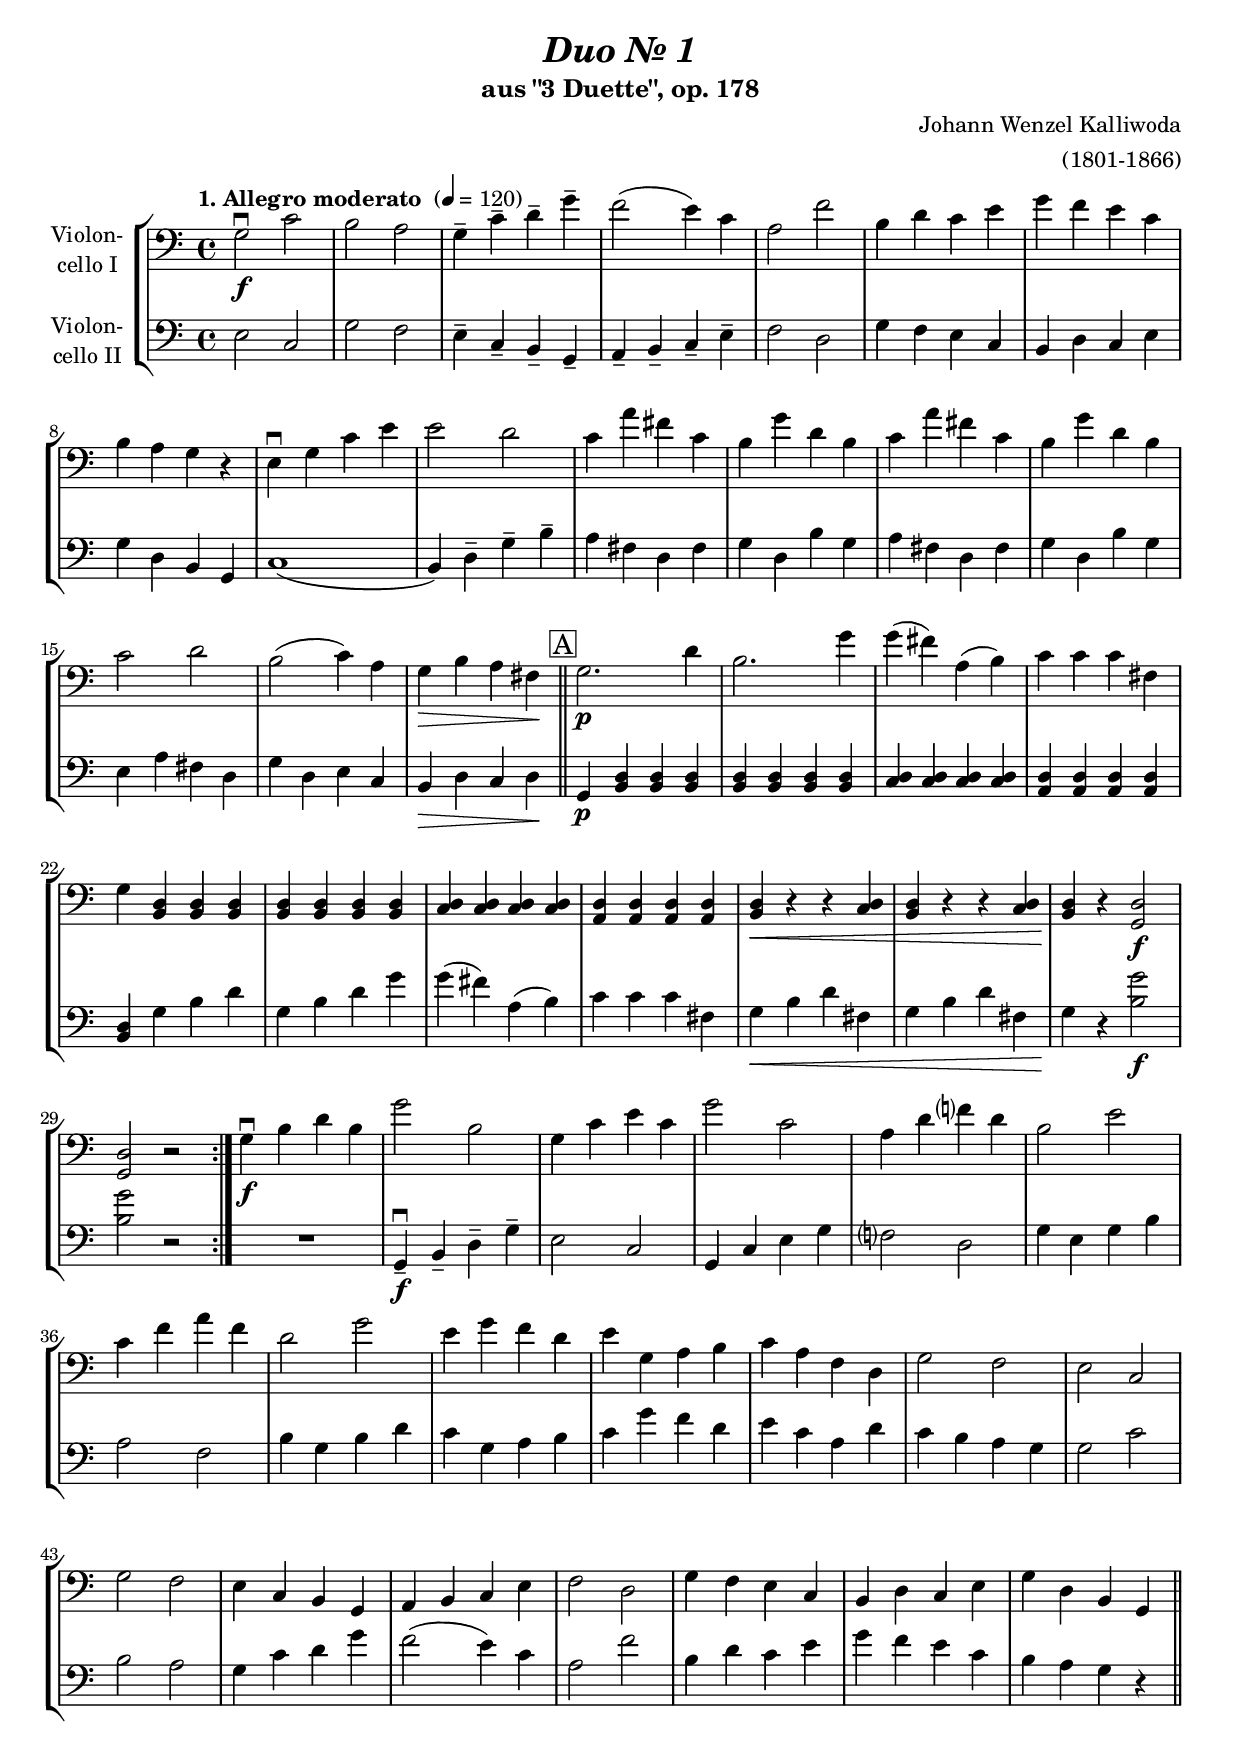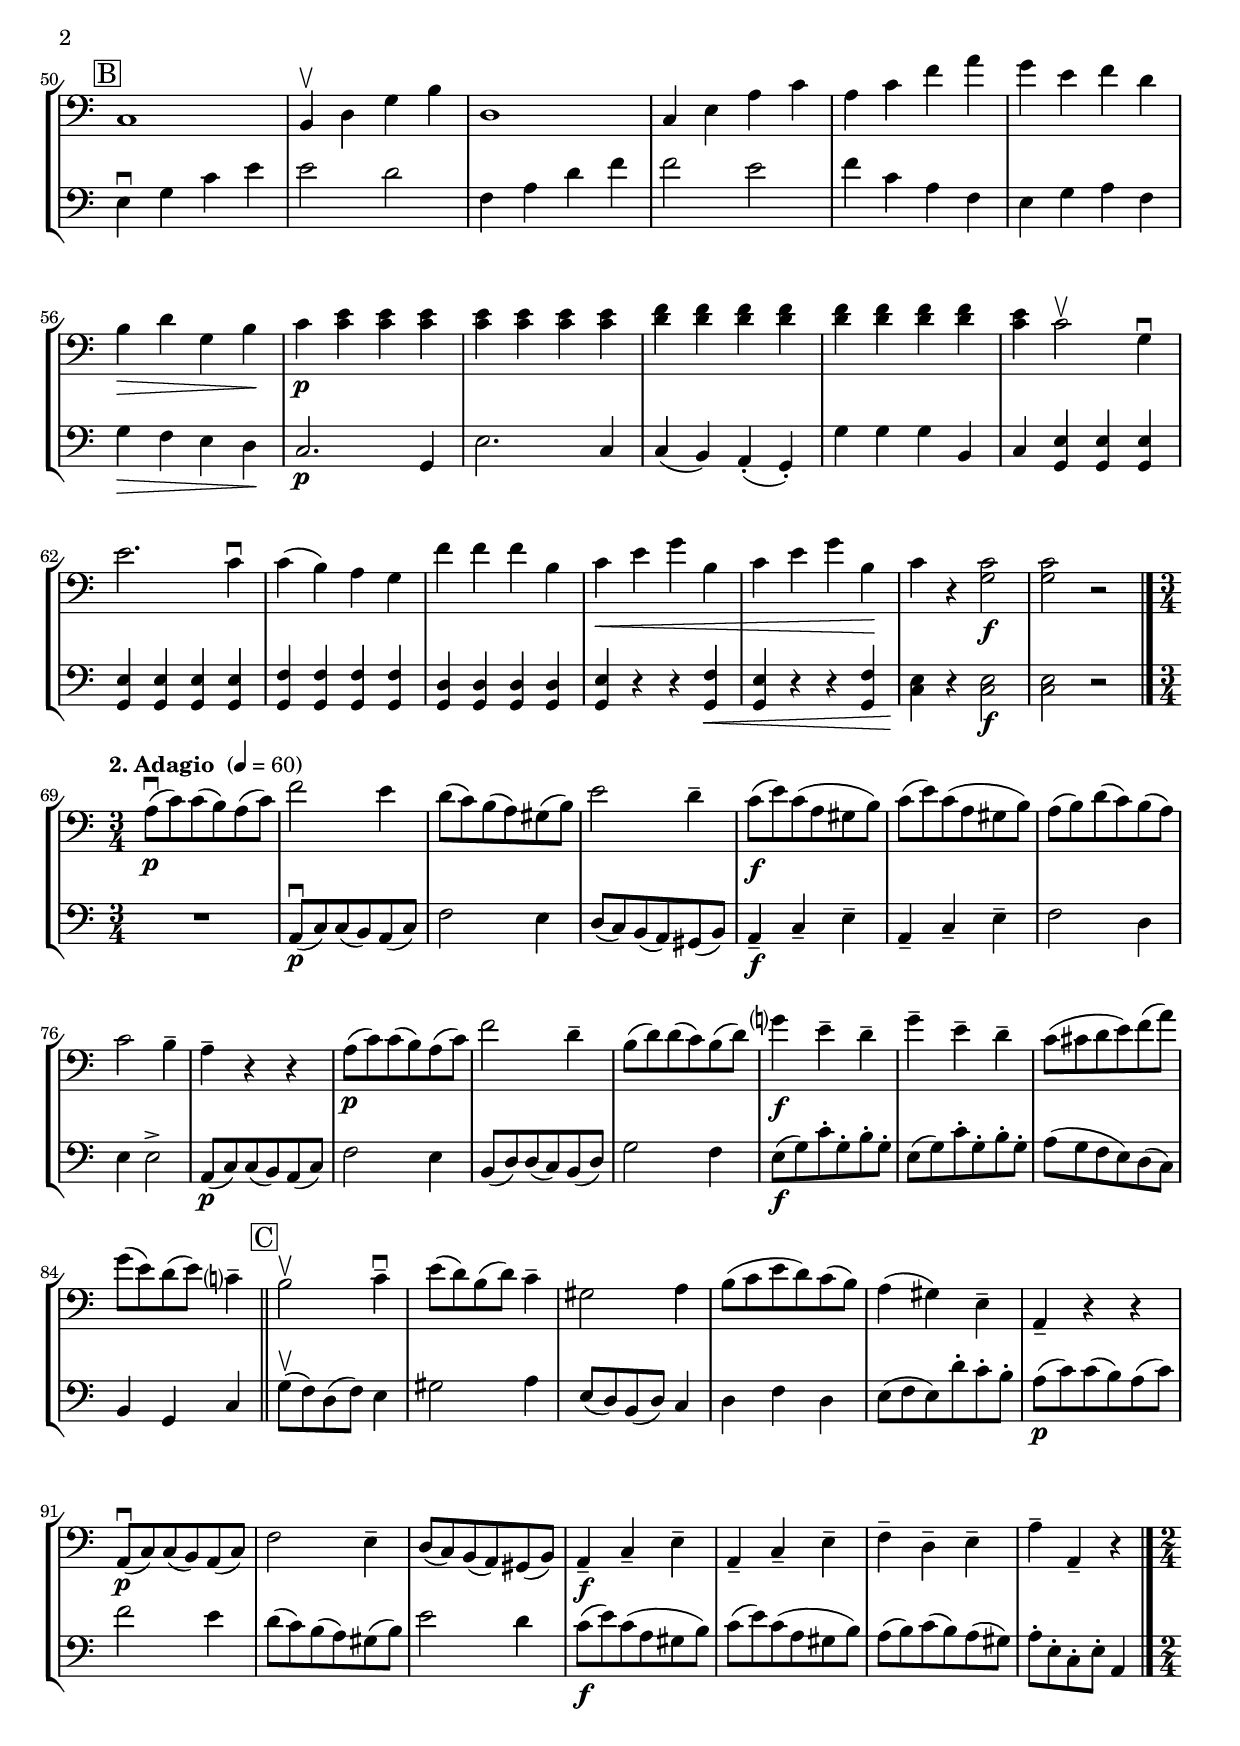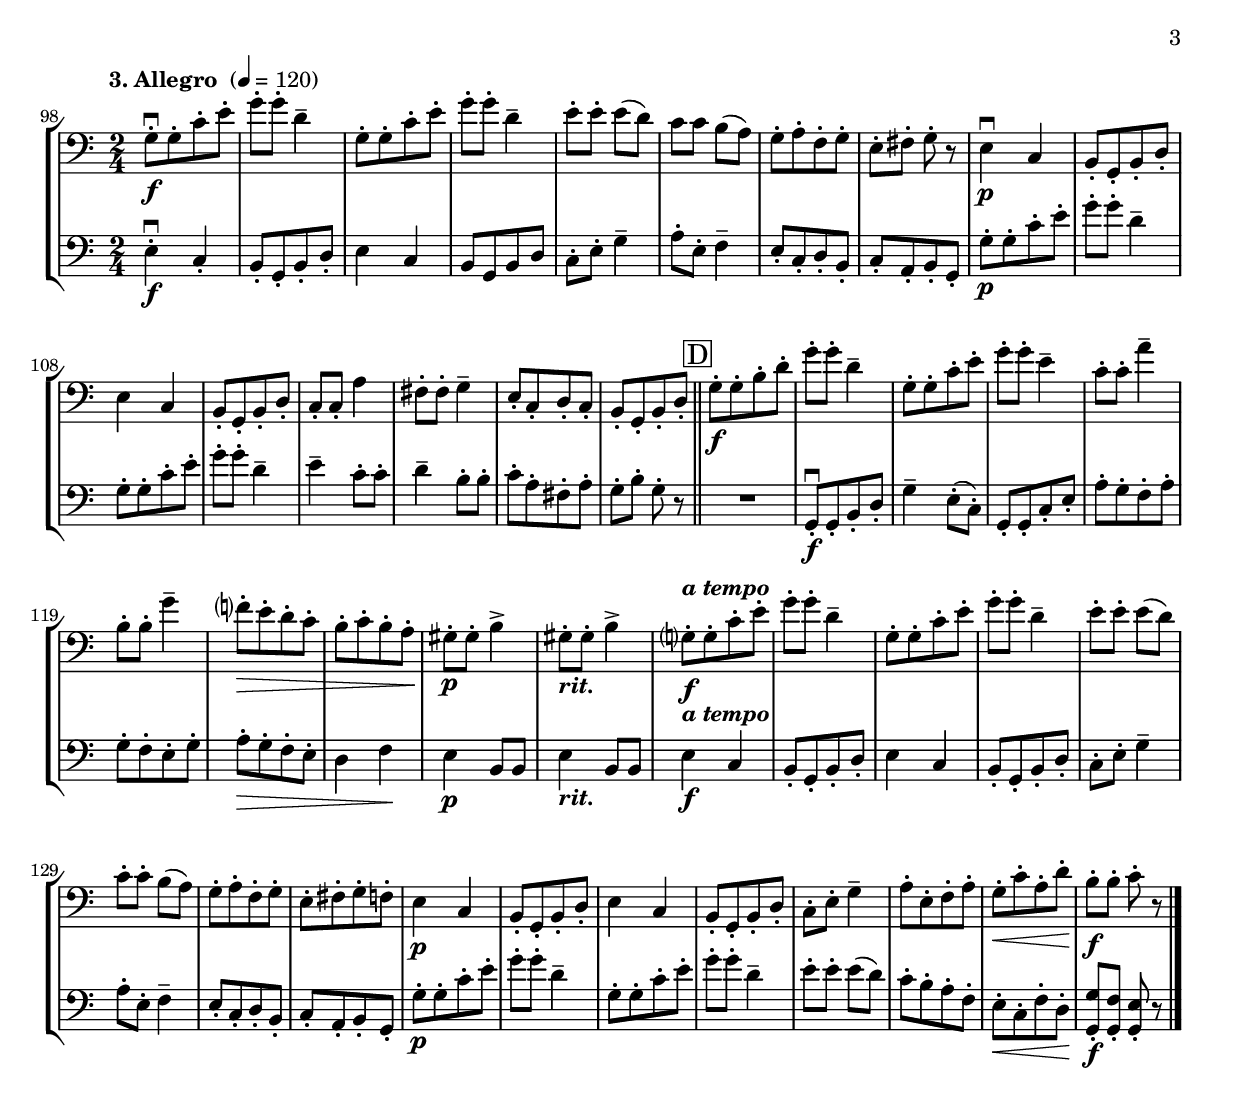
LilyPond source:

\version "2.14.2"
\include "deutsch.ly"
  
#(set-global-staff-size 19.25)

\header {
  title    = \markup \italic "Duo Nr. 1"
  subtitle = "aus \"3 Duette\", op. 178"
  composer = "Johann Wenzel Kalliwoda"
  arranger = "(1801-1866)"
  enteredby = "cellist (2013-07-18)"
}

voiceconsts = {
  \key c \major
%  \clef "treble_8"
  \clef "bass"
% \numericTimeSignature
  \compressFullBarRests
}

%minstr = "harpsichord"
mihi = "clarinet"
%minstr = "accordion"
milo = "bassoon"

boxa = { \bar "||" \mark \markup \box "A" }
boxb = { \bar "||" \mark \markup \box "B" }
boxc = { \bar "||" \mark \markup \box "C" }
boxd = { \bar "||" \mark \markup \box "D" }

atp = \markup \bold \italic "a tempo"
rit = \markup \bold \italic "rit."

introa = {            \tempo "1. Allegro moderato " 4=120 \time 4/4 }
introb = { \break     \tempo "2. Adagio "           4=60  \time 3/4 }
introc = { \pageBreak \tempo "3. Allegro "          4=120 \time 2/4 }

va = \relative c' {
  \voiceconsts

  \introa
  \repeat volta 2 {
    g2\f\downbow c
    h a
    g4-- c-- d-- g--
    f2( e4) c
    a2 f'
    h,4 d c e

    g f e c
    h a g r
    e\downbow g c e
    e2 d
    c4 a' fis c
    h g' d h
    c a' fis c

    h g' d h
    c2 d
    h( c4) a
    g\> h a fis\! \boxa
    g2.\p d'4
    h2. g'4
    g( fis) a,( h)

    c c c fis,
    g <h, d> <h d> <h d>
    <h d> <h d> <h d> <h d>
    <c d> <c d> <c d> <c d>
    <a d> <a d> <a d> <a d>
    <h d>\< r r <c d>

    <h d> r r <c d>
    <h d>\! r <g d'>2\f
    <g d'> r
  }
  g'4\f\downbow h d h
  g'2 h,
  g4 c e c
  g'2 c,

  a4 d f? d
  h2 e
  c4 f a f
  d2 g
  e4 g f d
  e g, a h
  c a f d

  g2 f
  e c
  g' f
  e4 c h g
  a h c e
  f2 d
  g4 f e c

  h d c e
  g d h g \boxb
  c1
  h4\upbow d g h
  d,1
  c4 e a c
  a c f a

  g e f d
  h\> d g, h\!
  c\p <c e> <c e> <c e>
  <c e> <c e> <c e> <c e>
  <d f> <d f> <d f> <d f>
  <d f> <d f> <d f> <d f>
  <c e> c2\upbow g4\downbow

  e'2. c4\downbow
  c( h) a g
  f' f f h,
  c\< e g h,
  c e g h,\!
  c r <g c>2\f
  <g c> r \bar "|."

  \introb
  a8(\p\downbow c) c( h) a( c)
  f2 e4
  d8( c) h( a) gis( h)
  e2 d4--
  c8(\f e) c( a gis h)

  c( e) c( a gis h)
  a( h) d( c) h( a)
  c2 h4--
  a-- r r
  a8(\p c) c( h) a( c)
  f2 d4--

  h8( d) d( c) h( d)
  g?4\f e-- d--
  g-- e-- d--
  c8( cis d e) f( a)
  g( e) d( e) c?4-- \boxc
  h2\upbow c4--\downbow

  e8( d) h( d) c4--
  gis2 a4
  h8( c e d) c( h)
  a4( gis) e--
  a,-- r r
  a8(\p\downbow c) c( h) a( c)

  f2 e4--
  d8( c) h( a) gis( h)
  a4--\f c-- e--
  a,-- c-- e--
  f-- d-- e--
  a-- a,-- r \bar "|."

  \introc
  g'8[-.\f\downbow g-. c-. e]-.
  g-. g-. d4--
  g,8[-. g-. c-. e]-.
  g-. g-. d4--
  e8-. e-. e( d)
  c c h( a)

  g[-. a-. f-. g-.]
  e-. fis-. g-. r
  e4\p\downbow c
  h8[-. g-. h-. d]-.
  e4 c
  h8[-. g-. h-. d]-. 
  c-. c-. a'4

  fis8-. fis-. g4--
  e8[-. c-. d-. c]-.
  h[-. g-. h-. d]-. \boxd
  g[-.\f g-. h-. d]-. 
  g-. g-. d4--
  g,8[-. g-. c-. e]-.
  g-. g-. e4--
  c8-. c-. a'4--

  h,8-. h-. g'4--
  f?8[-.\> e-. d-. c]-.
  h[-. c-. h-. a]-.\!
  gis-.\p gis-. h4->
  gis8-._\rit gis-. h4->
  g?8[-.\f^\atp g-. c-. e]-.
  g-. g-. d4--

  g,8[-. g-. c-. e]-.
  g-. g-. d4--
  e8-. e-. e( d)
  c-. c-. h( a)
  g[-. a-. f-. g]-.
  e[-. fis-. g-. f]-.
  e4\p c

  h8[-. g-. h-. d]-.
  e4 c
  h8[-. g-. h-. d]-.
  c-. e-. g4--
  a8[-. e-. f-. a]-.
  g[-.\< c-. a-. d]-.\!
  h-.\f h-. c-. r \bar "|."
}

vb = \relative c {
  \voiceconsts

  \introa
  \repeat volta 2 {
    e2 c
    g' f
    e4-- c-- h-- g--
    a-- h-- c-- e--
    f2 d
    g4 f e c

    h d c e
    g d h g
    c1(
    h4) d-- g-- h--
    a fis d fis
    g d h' g
    a fis d fis

    g d h' g
    e a fis d
    g d e c
    h\> d c d\! \boxa
    g,\p <h d> <h d> <h d>
    <h d> <h d> <h d> <h d>
    <c d> <c d> <c d> <c d>
    <a d> <a d> <a d> <a d>
    <h d> g' h d
    g, h d g
    g( fis) a,( h)
    c c c fis,

    g\< h d fis,
    g h d fis,
    g\! r <h g'>2\f
    <h g'> r
  }
  R1
  g,4--\f\downbow h-- d-- g--
  e2 c

  g4 c e g
  f?2 d
  g4 e g h
  a2 f
  h4 g h d
  c g a h
  c g' f d

  e c a d
  c h a g
  g2 c
  h a
  g4 c d g
  f2( e4) c
  a2 f'
  h,4 d c e

  g f e c
  h a g r \boxb
  e\downbow g c e
  e2 d
  f,4 a d f
  f2 e
  f4 c a f

  e g a f
  g\> f e d\!
  c2.\p g4
  e'2. c4
  c( h) a(-. g)-.
  g' g g h,
  c <g e'> <g e'> <g e'>

  <g e'> <g e'> <g e'> <g e'>
  <g f'> <g f'> <g f'> <g f'>
  <g d'> <g d'> <g d'> <g d'>
  <g e'> r r <g f'>\<
  <g e'> r r <g f'>
  <c e>\! r <c e>2\f
  <c e> r \bar "|."

  \introb
  R2.
  a8(\p\downbow c) c( h) a( c)
  f2 e4
  d8( c) h( a) gis( h)
  a4--\f c-- e--
  a,-- c-- e--

  f2 d4
  e e2->
  a,8(\p c) c( h) a( c)
  f2 e4
  h8( d) d( c) h( d)
  g2 f4
  e8(\f g) c-. g-. h-. g-.

  e( g) c-. g-. h-. g-.
  a( g f e) d( c)
  h4 g c \boxc
  g'8(\upbow f) d( f) e4
  gis2 a4
  e8( d) h( d) c4

  d f d
  e8( f e) d'-. c-. h-.
  a(\p c) c( h) a( c)
  f2 e4
  d8( c) h( a) gis( h)

  e2 d4
  c8(\f e) c( a gis h)
  c( e) c( a gis h)
  a( h) c( h) a( gis)
  a-. e-. c-. e-. a,4 \bar "|."

  \introc
  e'-.\f\downbow c-.
  h8[-. g-. h-. d]-.
  e4 c
  h8[ g h d]
  c-. e-. g4--
  a8-. e-. f4--

  e8[-. c-. d-. h]-.
  c[-. a-. h-. g]-.
  g'[-.\p g-. c-. e]-.
  g-. g-. d4--
  g,8[-. g-. c-. e]-.
  g-. g-. d4--
  e-- c8-. c-.

  d4-- h8-. h-.
  c[-. a-. fis-. a]-.
  g-. h-. g-. r \boxd
  R2
  g,8[-.\f\downbow g-. h-. d]-.
  g4-- e8(-. c)-.
  g[-. g-. c-. e]-.

  a[-. g-. f-. a]-.
  g[-. f-. e-. g]-.
  a[-.\> g-. f-. e]-.
  d4 f\!
  e\p h8 h
  e4_\rit h8 h
  e4\f^\atp c
  h8[-. g-. h-. d]-.

  e4 c
  h8[-. g-. h-. d]-.
  c-. e-. g4--
  a8-. e-. f4--
  e8[-. c-. d-. h]-.
  c[-. a-. h-. g]-.
  g'[-.\p g-. c-. e]-.

  g-. g-. d4--
  g,8[-. g-. c-. e]-.
  g-. g-. d4--
  e8-. e-. e( d)
  c[-. h-. a-. f]-.
  e[-.\< c-. f-. d]-.\!
  <g, g'>-.\f <g f'>-. <g e'>-. r \bar "|."
}


music = \new StaffGroup <<
      \new Staff {
	\set Staff.midiInstrument = \milo
	\set Staff.instrumentName = \markup \center-column { "Violon-" "cello I" }
	\transpose c c { \va }
      }

      \new Staff {
	\set Staff.midiInstrument = \milo
	\set Staff.instrumentName = \markup \center-column { "Violon-" "cello II" }
	\transpose c c { \vb }
      }
>>

\book {
  \score {
    \music
    \layout {}
  }

  \score {
    \unfoldRepeats \music

    \midi {
      \context {
        \Score
      }
    }
  }
}
